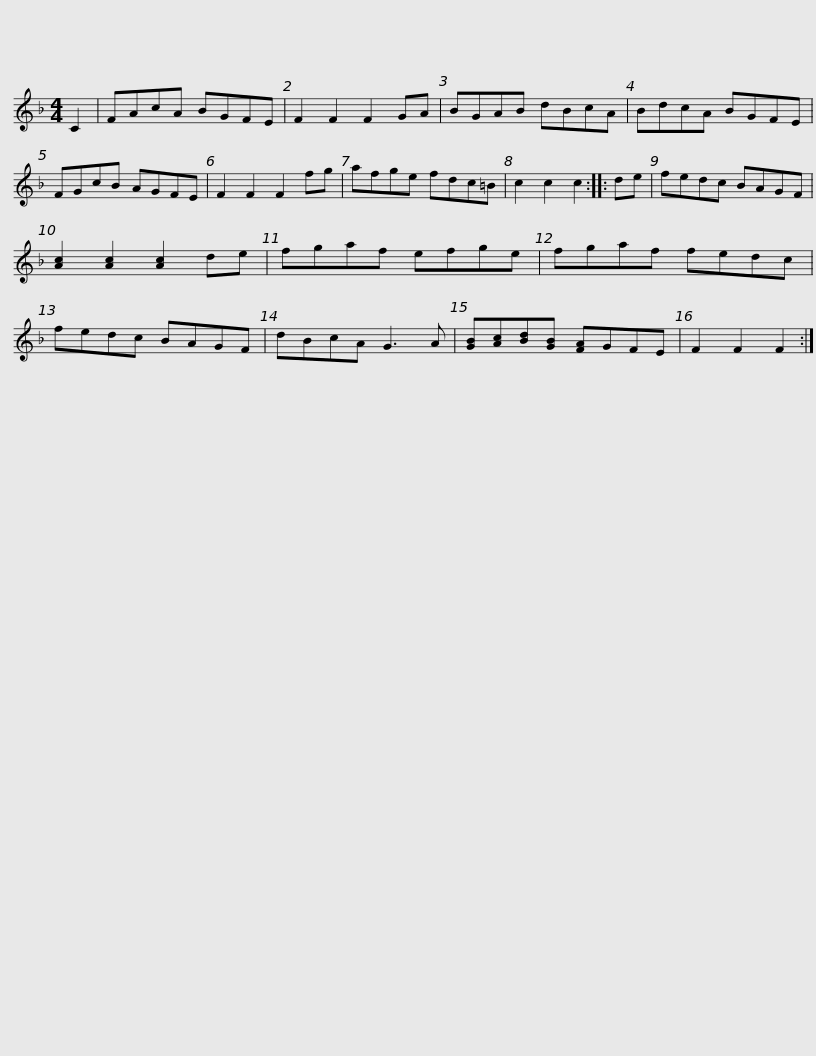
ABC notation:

X:1
L:1/8
M:4/4
I:linebreak $
K:F
V:1 treble
V:1
 C2 | FAcA BGFE | F2 F2 F2 GA | BGAB dBcA | BdcA BGFE | %5
 FGcB AGFE | F2 F2 F2 fg |$ afge fdc=B | c2 c2 c2 :: de | %10
 fedc BAGF | [Ac]2 [Ac]2 [Ac]2 de | fgaf efge | fgaf fedc |$ fedc BAGF | %15
 dBcA G3 A | [GB][Ac][Bd][GB] [FA]GFE | F2 F2 F2 :| %18
